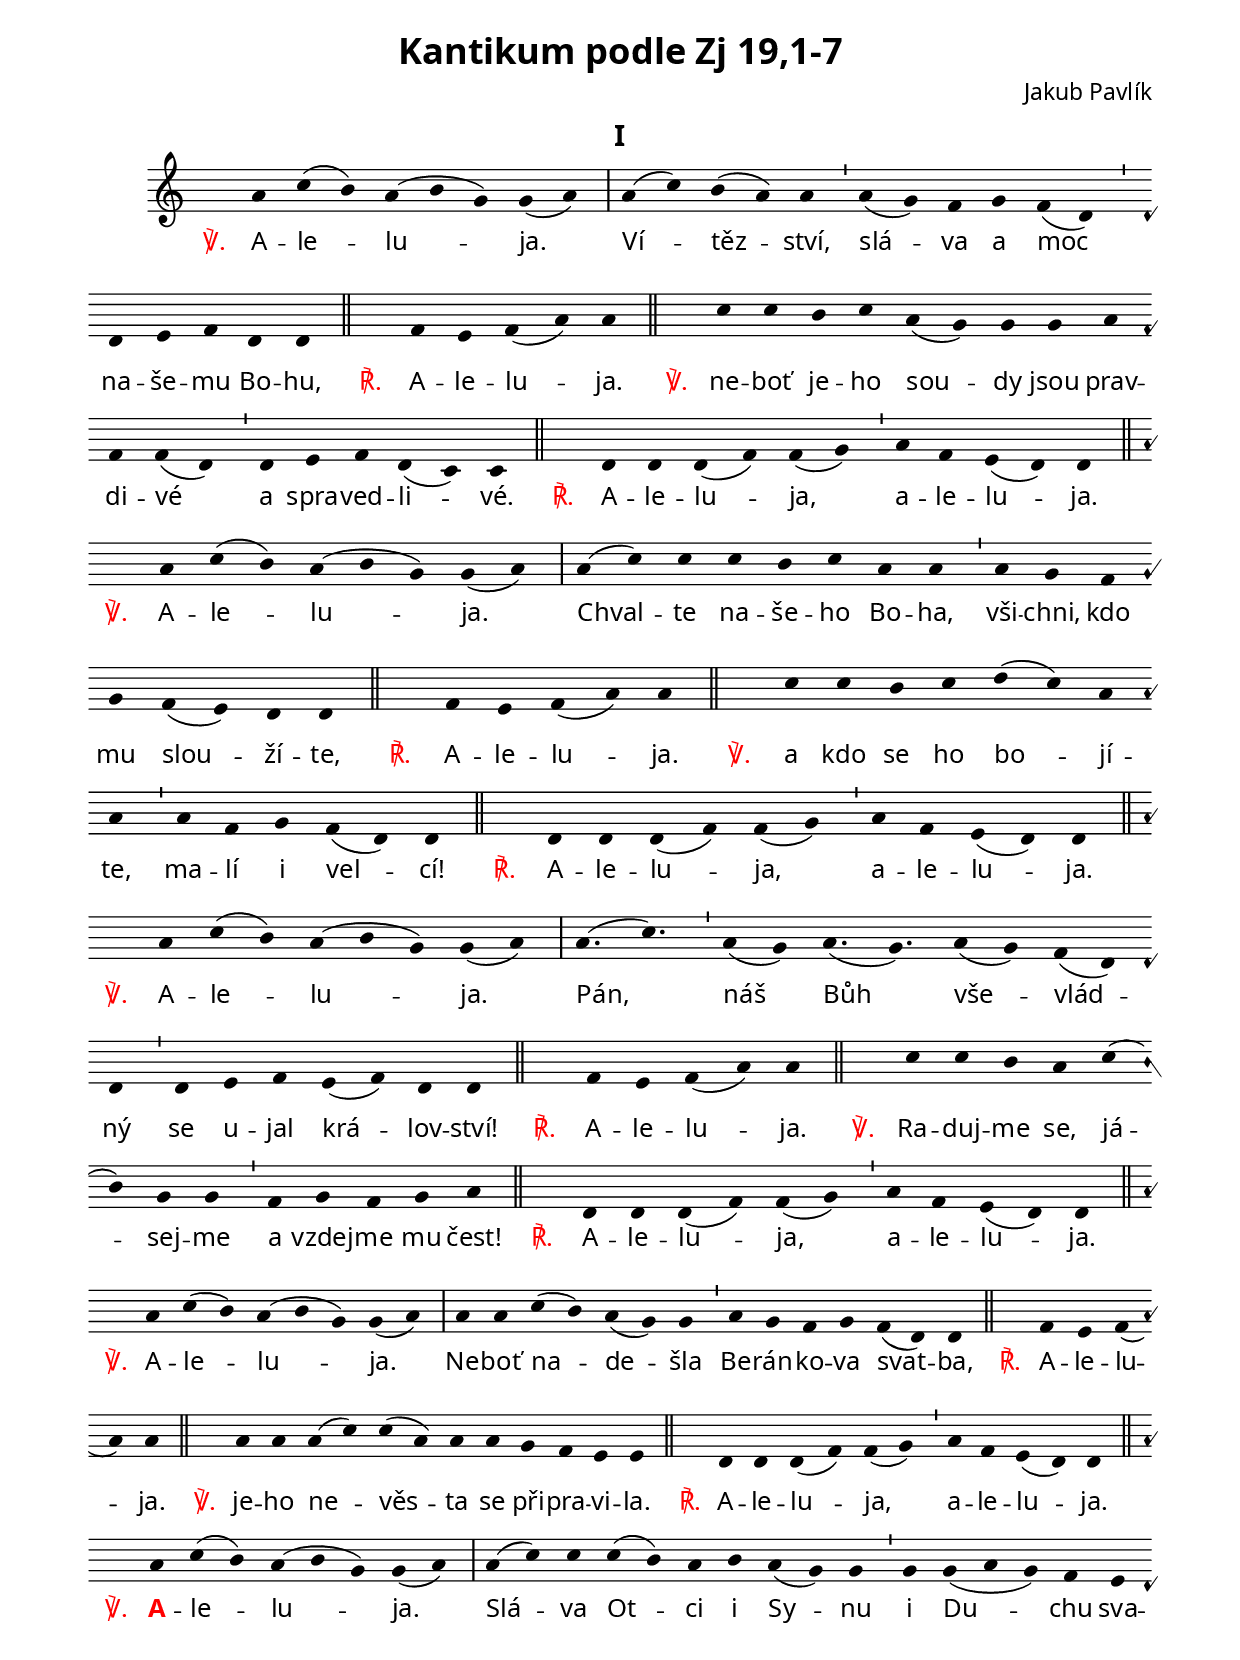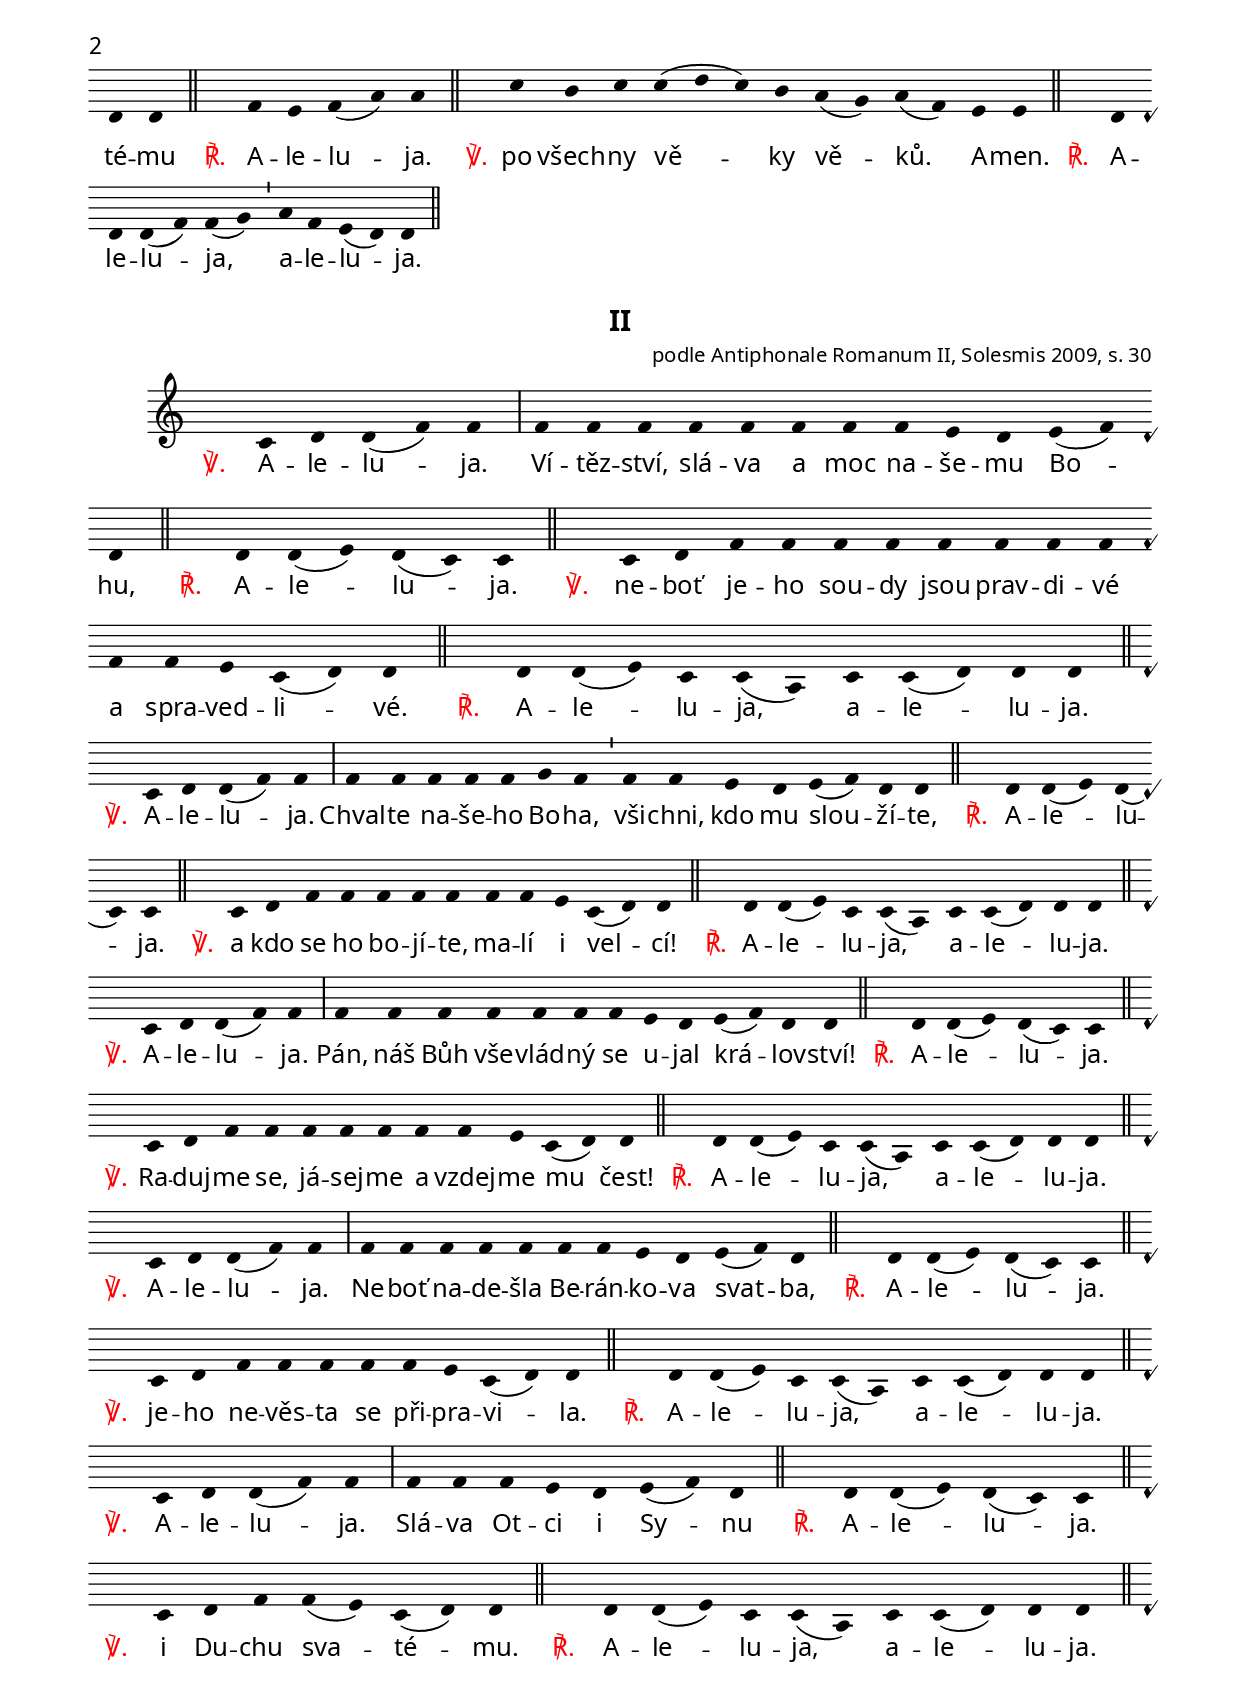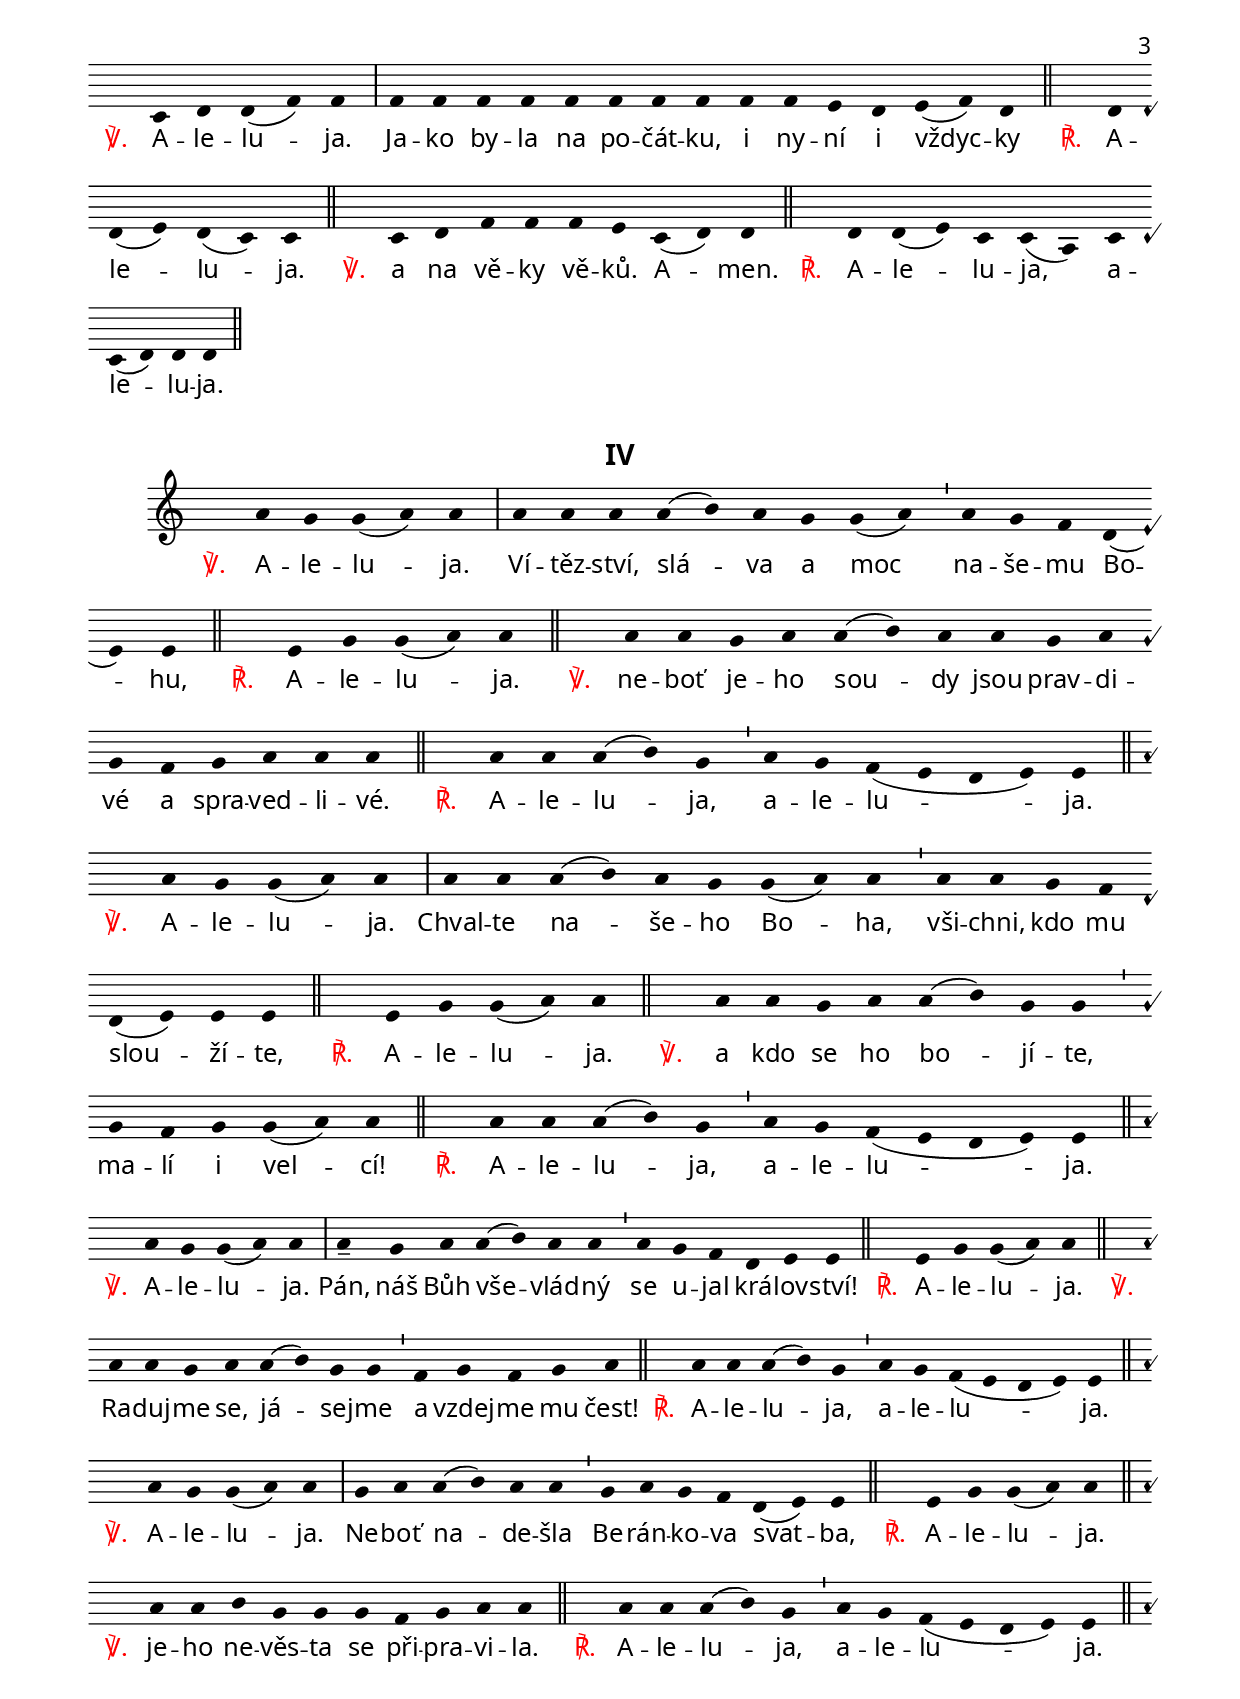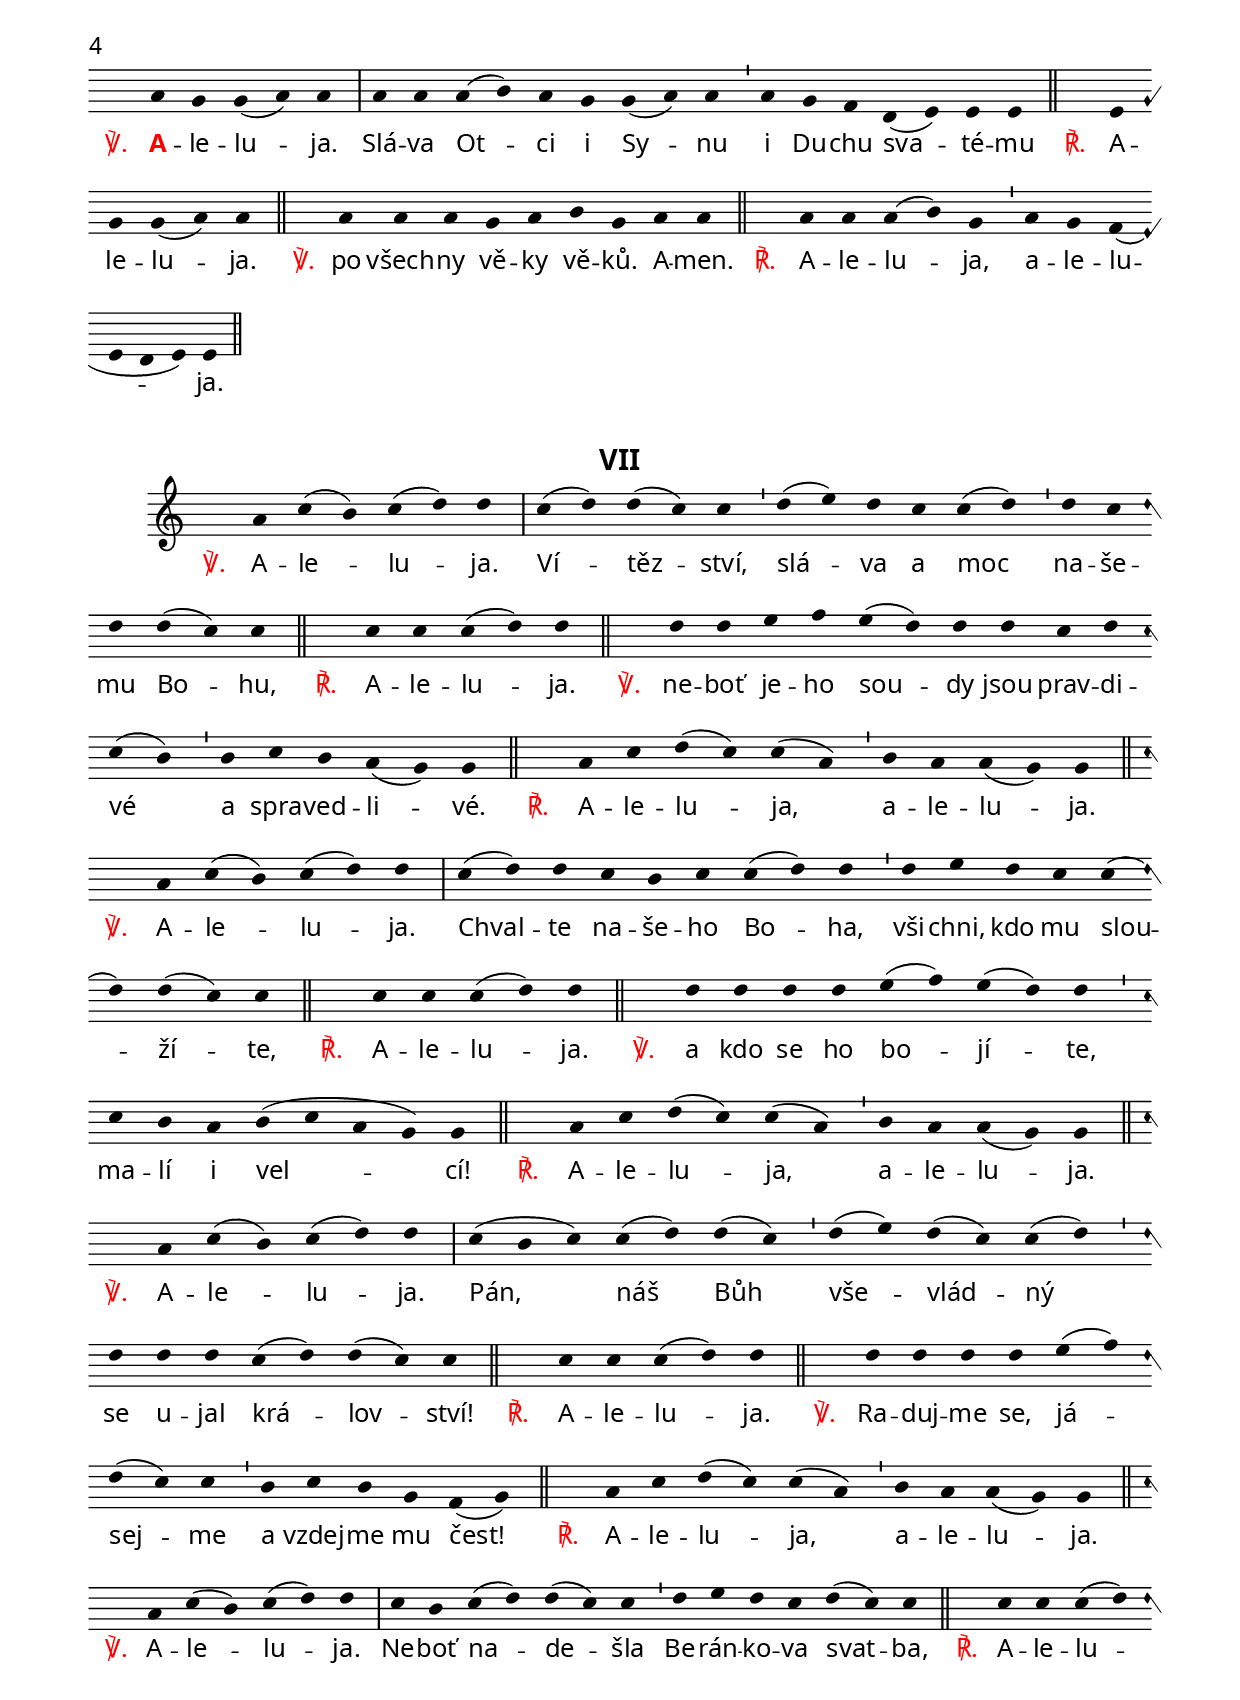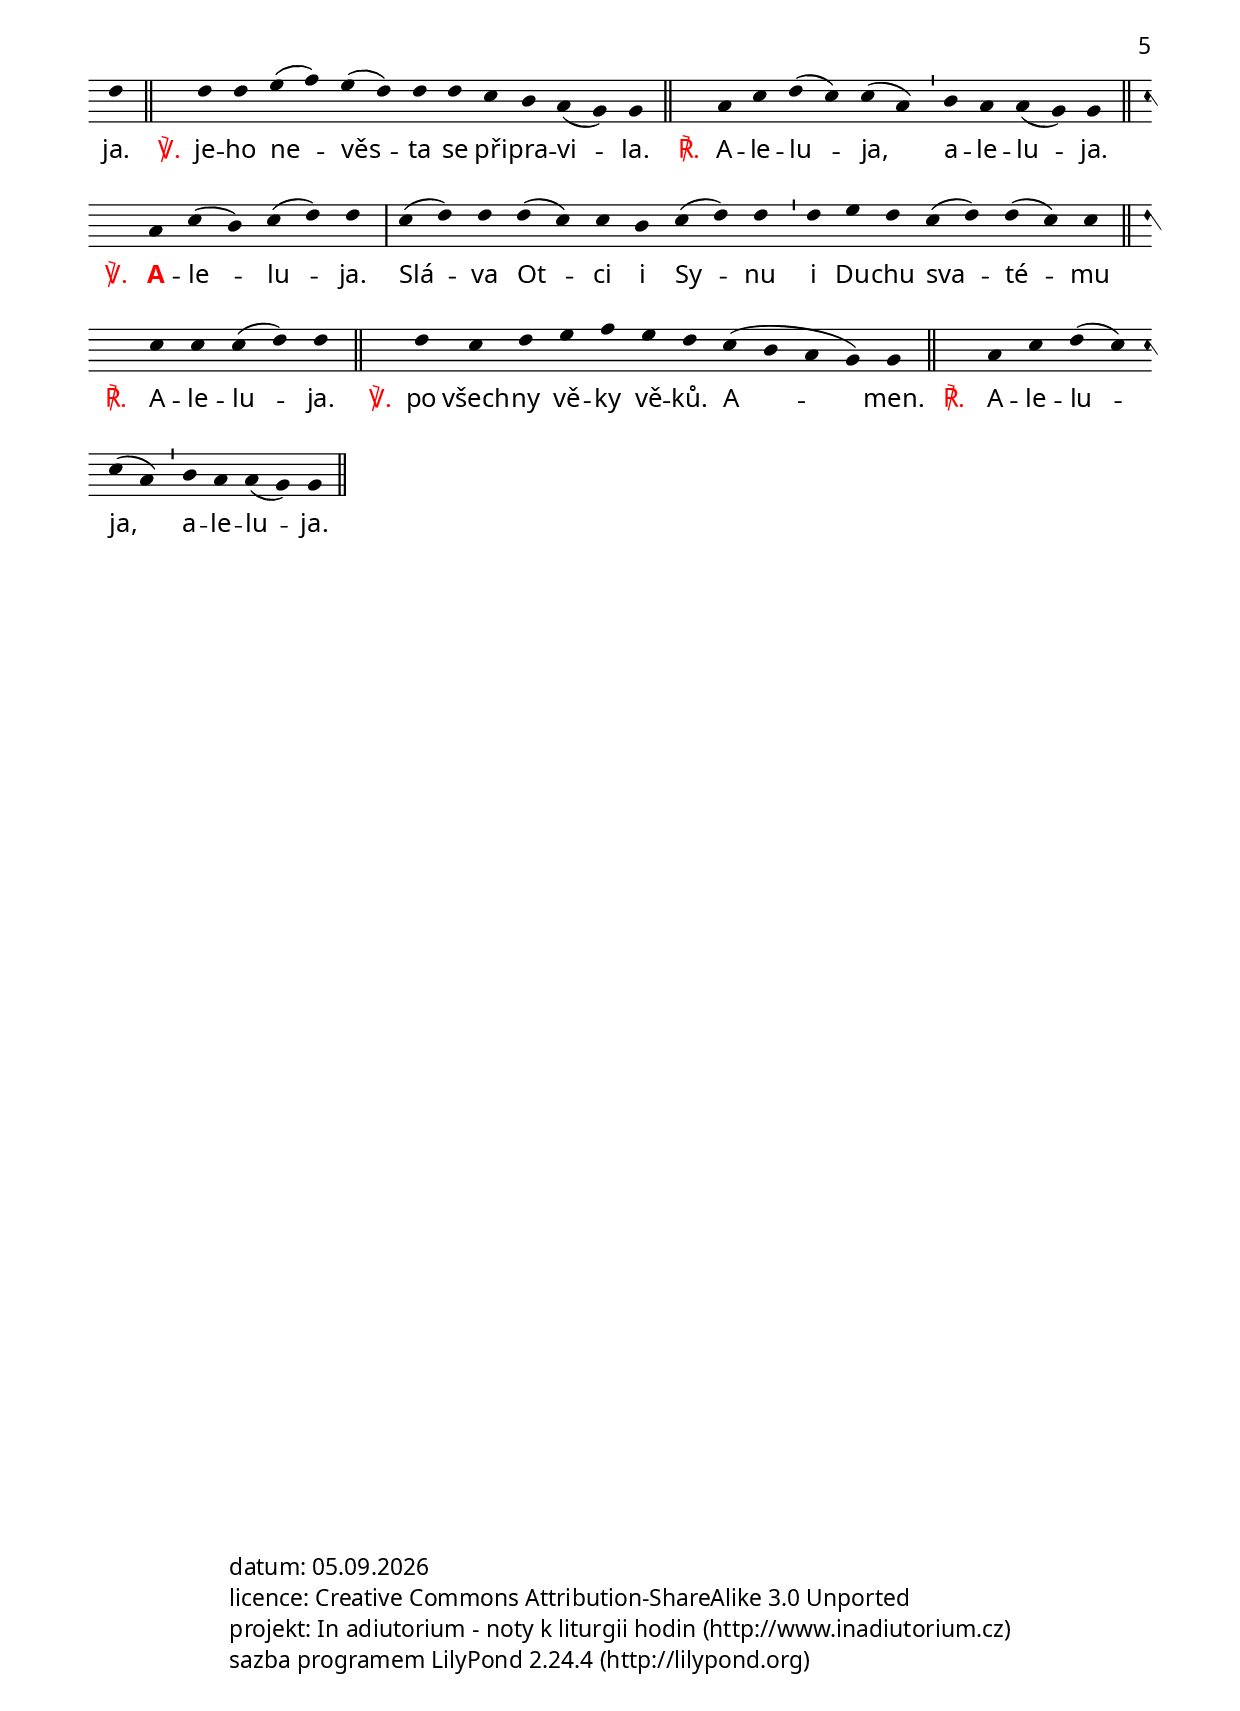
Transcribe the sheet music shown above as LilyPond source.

\version "2.15.37"

\header {
  title = "Kantikum podle Zj 19,1-7"
  composer = "Jakub Pavlík"
}

\include "spolecne.ly"
\version "2.14.0"

ial = \lyricmode { A -- le -- lu -- ja. }
al = \lyricmode { \Response A -- le -- lu -- ja. }
alal = \lyricmode { \Response A -- le -- lu -- ja, a -- le -- lu -- ja. }

kantikumZjXIXverse = \lyricmode {
  \Verse \ial
  Ví -- těz -- ství, slá -- va a moc na -- še -- mu Bo -- hu,
  \al
  \Verse ne -- boť je -- ho sou -- dy jsou prav -- di -- vé a spra -- ved -- li -- vé.
  \alal

  \Verse \ial
  Chval -- te na -- še -- ho Bo -- ha, vši -- chni, kdo mu slou -- ží -- te,
  \al
  \Verse a kdo se ho bo -- jí -- te, ma -- lí i vel -- cí!
  \alal

  \Verse \ial
  Pán, náš Bůh vše -- vlád -- ný se u -- jal krá -- lov -- ství!
  \al
  \Verse Ra -- duj -- me se, já -- sej -- me a vzdej -- me mu čest!
  \alal

  \Verse \ial
  Ne -- boť na -- de -- šla Be -- rán -- ko -- va svat -- ba,
  \al
  \Verse je -- ho ne -- věs -- ta se při -- pra -- vi -- la.
  \alal
}

kantikumZjXIXdoxologie = \lyricmode {
  \Verse \ial
  Slá -- va Ot -- ci i Sy -- nu
  \al
  \Verse i Du -- chu sva -- té -- mu.
  \alal

  \Verse \ial
  Ja -- ko by -- la na po -- čát -- ku, i ny -- ní i vždyc -- ky
  \al
  \Verse a na vě -- ky vě -- ků. A -- men.
  \alal
}


\paper {
  scoreTitleMarkup = \markup\column{
    \huge\bold\fill-line {
      " "
      \concat{
        \fromproperty #'header:modus
      }
      " "
    }

    \fill-line{
      \if \is-development-build \placet
      ""
      \small { \fromproperty #'header:fons_externus }
    }
  }
}

% melodie aleluja
mal = { \bar "||" \neviditelna f f f d c \bar "||" \break }
malal = { \bar "||" \neviditelna a a a( g) g f \breathe d f( g) g f \bar "||" \break }
% text aleluja
ial = \lyricmode { \markup\bold\large\with-color #red {A} -- le -- lu -- ja. }

kantikumZjXIXdoxologiekratka = \lyricmode {
  \Verse \ial
  Slá -- va Ot -- ci i Sy -- nu i Du -- chu sva -- té -- mu
  \al
  \Verse po všech -- ny vě -- ky vě -- ků. A -- men.
  \alal
}

kantikumZjXIXtext = \lyricmode {
  \kantikumZjXIXverse
  \kantikumZjXIXdoxologiekratka
}
kantikumZjXIXtextII = \lyricmode {
  \kantikumZjXIXverse
  \kantikumZjXIXdoxologie
}

modIial = \relative c'' { \neviditelna a a4 c( b) a( b g) g( a) \barMax }
modIal = \relative c' { \neviditelna f f4 e f( a) a \barFinalis }
modIalal = \relative c' { \neviditelna d d4 d d( f) f( g) \barMin a f e( d) d \barFinalis \break }

\score {
  \relative c'' {
    \choralniRezim

    % Vitezstvi
    \modIial
    a4( c) b( a) a \barMin a( g) f g f( d) \barMin d e f d d \barFinalis
    \modIal
    \neviditelna a
    c'4 c b c a( g) g g a f f( d) \barMin d e f d( c) c \barFinalis
    \modIalal

    % Chvalte naseho Boha
    \modIial
    a'4( c) c c b c a a \barMin a g f g f( e) d d \barFinalis
    \modIal
    \neviditelna a
    c'4 c b c d( c) a a \barMin a f g f( d) d \barFinalis
    \modIalal

    % Pan, nas Buh
    \modIial
    a'4.( c) \barMin a4( g) a4.( g) a4( g) f( d) d \barMin d e f e( f) d d \barFinalis
    \modIal
    \neviditelna a
    c'4 c b a c( b) g g \barMin f g f g a \barFinalis
    \modIalal

    % Nebot nadesla
    \modIial
    a4 a c( b) a( g) g \barMin a g f g f( d) d \barFinalis
    \modIal
    \neviditelna a
    a'4 a a( c) c( a) a a g f e e \barFinalis
    \modIalal

    % Slava
    \modIial
    a4( c) c c( b) a b a( g) g \barMin g g( a g) f e d d \barFinalis
    \modIal
    \neviditelna a
    c'4 b c c( d c) b a( g) a( f) e e \barFinalis
    \modIalal
  }
  \addlyrics {
    \kantikumZjXIXtext
  }
  \header {
    modus = "I"
    id = "i"
    placet = "doxologii lépe a pokud možno standardní text"
  }
}

modIIial = \relative c' { \neviditelna d c4 d d( f) f \barMax }
modIIal = \relative c' { \neviditelna d d d( e) d( c) c \barFinalis }
modIIalal = \relative c' { \neviditelna d d d( e) c c( a) c c( d) d d \barFinalis \break }

\score {
  \relative c' {
    \choralniRezim

    % Vitezstvi
    \modIIial
    f4 f f f f f f f e d e( f) d \barFinalis
    \modIIal
    \neviditelna d
    c4 d f f f f f f f f f f e c( d) d \barFinalis
    \modIIalal

    % Chvalte naseho Boha
    \modIIial
    f4 f f f f g f \barMin f f e d e( f) d d \barFinalis
    \modIIal
    \neviditelna d
    c4 d f f f f f f f e c( d) d \barFinalis
    \modIIalal

    % Pan, nas Buh
    \modIIial
    f4 f f f f f f e d e( f) d d \barFinalis
    \modIIal
    \neviditelna d
    c4 d f f f f f f f e c( d) d \barFinalis
    \modIIalal

    % Nebot nadesla
    \modIIial
    f4 f f f f f f e d e( f) d \barFinalis
    \modIIal
    \neviditelna d
    c4 d f f f f f e c( d) d \barFinalis
    \modIIalal

    % Slava
    \modIIial
    f4 f f e d e( f) d \barFinalis
    \modIIal
    \neviditelna d
    % podle logiky toho napevu ze Solesmes by "svatemu" nebylo "cd d d", ale "c cd d"
    % ale v ramci projektu In adiutorium tenhle styl terminace modu II neni obvykly
    % a tady mi to k ceskemu textu nesedi
    c4 d f f( e) c( d) d \barFinalis
    \modIIalal

    % Jako byla
    \modIIial
    f4 f f f f f f f f f e d e( f) d \barFinalis
    \modIIal
    \neviditelna d
    c4 d f f f e c( d) d \barFinalis
    \modIIalal
  }
  \addlyrics {
    \kantikumZjXIXtextII
  }
  \header {
    % AR2 nemá aleluja na začátku veršů, my sledujeme co možná doslovně text v breviáři;
    % také rozdělení delších veršů malým akcentem je moje úprava
    fons_externus = "podle Antiphonale Romanum II, Solesmis 2009, s. 30"
    modus = "II"
    id = "ii"
  }
}

modIVial = \relative c'' { \neviditelna a a g g( a) a \barMax }
modIVal = \relative c' { \neviditelna e e g g( a) a \barFinalis }
modIValal = \relative c'' { \neviditelna a a a a( b) g \barMin a g f( e d e) e \barFinalis \break }

\score {
  \relative c'' {
    \choralniRezim

    % Vitezstvi
    \modIVial
    a4 a a a( b) a g g( a) \barMin a g f d( e) e \barFinalis
    \modIVal
    \neviditelna a
    a4 a g a a( b) a a g a g f g a a a \barFinalis
    \modIValal

    % Chvalte naseho Boha
    \modIVial
    a4 a a( b) a g g( a) a \barMin a a g f d( e) e e \barFinalis
    \modIVal
    \neviditelna a
    a4 a g a a( b) g g \barMin g f g g( a) a \barFinalis
    \modIValal

    % Pan, nas Buh
    \modIVial
    a4-- g a a( b) a a \barMin a g f d e e \barFinalis
    \modIVal
    \neviditelna a
    a4 a g a a( b) g g \barMin f g f g a \barFinalis
    \modIValal

    % Nebot nadesla
    \modIVial
    g4 a a( b) a a \barMin g a g f d( e) e \barFinalis
    \modIVal
    \neviditelna a
    a4 a b g g g f g a a \barFinalis
    \modIValal

    % Slava
    \modIVial
    a4 a a( b) a g g( a) a \barMin a g f d( e) e e \barFinalis
    \modIVal
    \neviditelna a
    a4 a a g a b g a a \barFinalis
    \modIValal
  }
  \addlyrics {
    \kantikumZjXIXtext
  }
  \header {
    modus = "IV"
    placet = "lépe"
    id = "iv"
  }
}

modVIIial = \relative c'' { \neviditelna c a c( b) c( d) d \barMax }
modVIIal = \relative c'' { \neviditelna d c c c( d) d \barFinalis }
modVIIalal = \relative c'' { \neviditelna c a c d( c) c( a) \barMin b a a( g) g  \barFinalis \break }

\score {
  \relative c'' {
    \choralniRezim

    % Vitezstvi
    \modVIIial
    c4( d) d( c) c \barMin d( e) d c c( d) \barMin d c d d( c) c \barFinalis
    \modVIIal
    \neviditelna c
    d d e f e( d) d d c d c( b) \barMin b c b a( g) g \barFinalis
    \modVIIalal

    % Chvalte
    \modVIIial
    c4( d) d c b c c( d) d \barMin d e d c c( d) d( c) c \barFinalis
    \modVIIal
    \neviditelna c
    d4 d d d e( f) e( d) d \barMin c b a b( c a g) g \barFinalis
    \modVIIalal

    % Pan nas Buh
    \modVIIial
    c4( b c) c( d) d( c) \barMin d( e) d( c) c( d) \barMin d d d c( d) d( c) c \barFinalis
    \modVIIal
    \neviditelna c
    d4 d d d e( f) d( c) c \barMin b c b g f( g) \barFinalis
    \modVIIalal

    % Nebot nadesla
    \modVIIial
    c4 b c( d) d( c) c \barMin d e d c d( c) c \barFinalis
    \modVIIal
    \neviditelna c
    d d e( f) e( d) d d c b a( g) g \barFinalis
    \modVIIalal

    % Slava
    \modVIIial
    c4( d) d d( c) c b c( d) d \barMin d e d c( d) d( c) c \barFinalis
    \modVIIal
    \neviditelna c
    d c d e f e d c( b a g) g \barFinalis
    \modVIIalal
  }
  \addlyrics {
    \kantikumZjXIXtext
  }
  \header {
    modus = "VII"
    placet = "potřebuje revizi"
    id = "vii"
  }
}